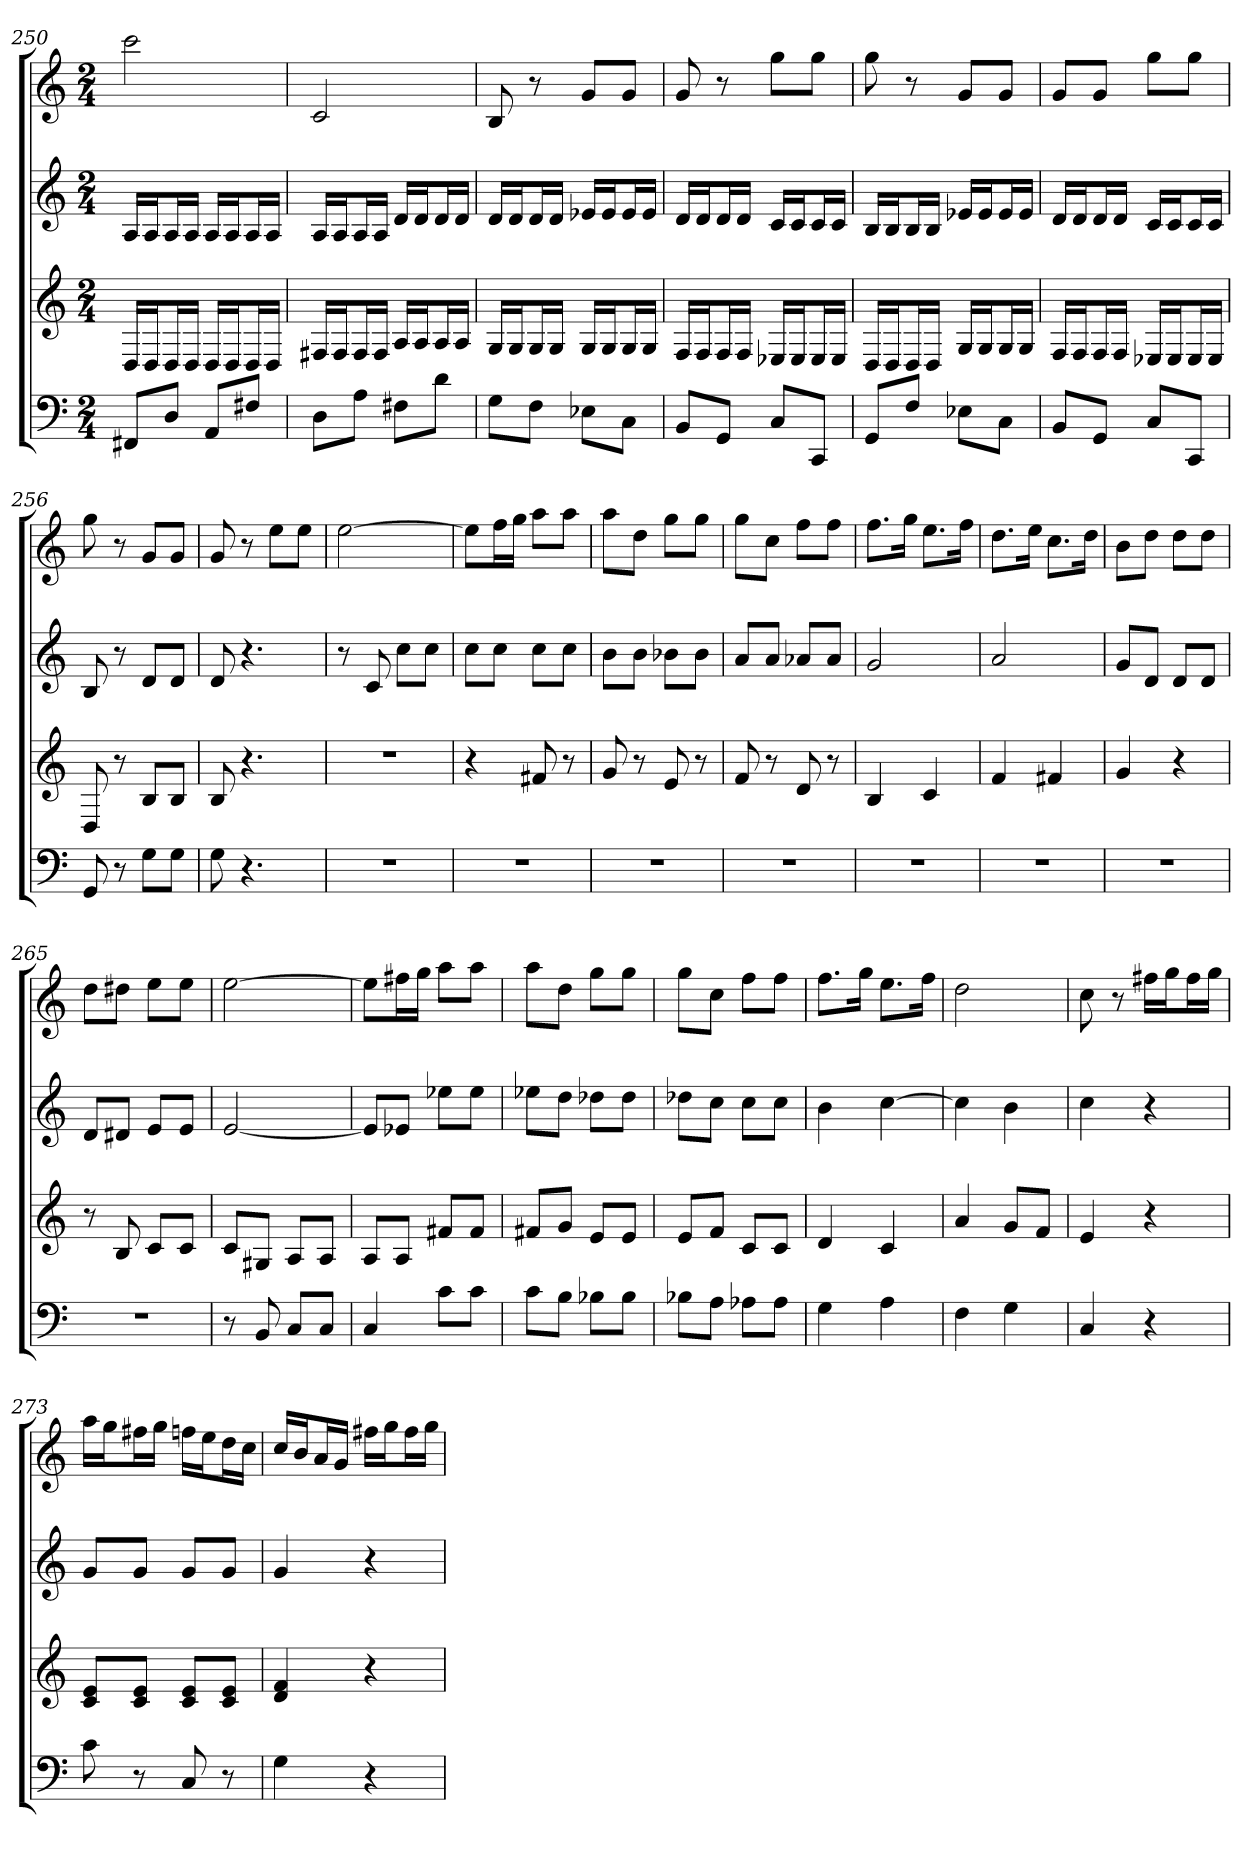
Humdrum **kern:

**kern	**kern	**kern	**kern
*part4	*part3	*part2	*part1
*staff4	*staff3	*staff2	*staff1
*k[]	*k[]	*k[]	*k[]
*C:	*C:	*C:	*C:
*M2/4	*M2/4	*M2/4	*M2/4
=250	=250	=250	=250
8FF#XL	16DLL	16ALL	2ccc
.	16DJ	16AJ	.
8DJ	16DL	16AL	.
.	16DJJ	16AJJ	.
8AAL	16DLL	16ALL	.
.	16DJ	16AJ	.
8F#XJ	16DL	16AL	.
.	16DJJ	16AJJ	.
=251	=251	=251	=251
8DL	16F#XLL	16ALL	2c
.	16F#J	16AJ	.
8AJ	16F#L	16AL	.
.	16F#JJ	16AJJ	.
8F#XL	16ALL	16dLL	.
.	16AJ	16dJ	.
8dJ	16AL	16dL	.
.	16AJJ	16dJJ	.
=252	=252	=252	=252
8GL	16GLL	16dLL	8B
.	16GJ	16dJ	.
8FJ	16GL	16dL	8r
.	16GJJ	16dJJ	.
8E-XL	16GLL	16e-XLL	8gL
.	16GJ	16e-J	.
8CJ	16GL	16e-L	8gJ
.	16GJJ	16e-JJ	.
=253	=253	=253	=253
8BBL	16FLL	16dLL	8g
.	16FJ	16dJ	.
8GGJ	16FL	16dL	8r
.	16FJJ	16dJJ	.
8CL	16E-XLL	16cLL	8ggL
.	16E-J	16cJ	.
8CCJ	16E-L	16cL	8ggJ
.	16E-JJ	16cJJ	.
=254	=254	=254	=254
8GGL	16DLL	16BLL	8gg
.	16DJ	16BJ	.
8FJ	16DL	16BL	8r
.	16DJJ	16BJJ	.
8E-XL	16GLL	16e-XLL	8gL
.	16GJ	16e-J	.
8CJ	16GL	16e-L	8gJ
.	16GJJ	16e-JJ	.
=255	=255	=255	=255
8BBL	16FLL	16dLL	8gL
.	16FJ	16dJ	.
8GGJ	16FL	16dL	8gJ
.	16FJJ	16dJJ	.
8CL	16E-XLL	16cLL	8ggL
.	16E-J	16cJ	.
8CCJ	16E-L	16cL	8ggJ
.	16E-JJ	16cJJ	.
=256	=256	=256	=256
8GG	8D	8B	8gg
8r	8r	8r	8r
8GL	8BL	8dL	8gL
8GJ	8BJ	8dJ	8gJ
=257	=257	=257	=257
8G	8B	8d	8g
4.r	4.r	4.r	8r
.	.	.	8eeL
.	.	.	8eeJ
=258	=258	=258	=258
2r	2r	8r	[2ee
.	.	8c	.
.	.	8ccL	.
.	.	8ccJ	.
=259	=259	=259	=259
2r	4r	8ccL	8eeL]
.	.	8ccJ	16ffL
.	.	.	16ggJJ
.	8f#X	8ccL	8aaL
.	8r	8ccJ	8aaJ
=260	=260	=260	=260
2r	8g	8bL	8aaL
.	8r	8bJ	8ddJ
.	8e	8b-XL	8ggL
.	8r	8b-J	8ggJ
=261	=261	=261	=261
2r	8f	8aL	8ggL
.	8r	8aJ	8ccJ
.	8d	8a-XL	8ffL
.	8r	8a-J	8ffJ
=262	=262	=262	=262
2r	4B	2g	8.ffL
.	.	.	16ggJk
.	4c	.	8.eeL
.	.	.	16ffJk
=263	=263	=263	=263
2r	4f	2a	8.ddL
.	.	.	16eeJk
.	4f#X	.	8.ccL
.	.	.	16ddJk
=264	=264	=264	=264
2r	4g	8gL	8bL
.	.	8dJ	8ddJ
.	4r	8dL	8ddL
.	.	8dJ	8ddJ
=265	=265	=265	=265
2r	8r	8dL	8ddL
.	8B	8d#XJ	8dd#XJ
.	8cL	8eL	8eeL
.	8cJ	8eJ	8eeJ
=266	=266	=266	=266
8r	8cL	[2e	[2ee
8BB	8G#XJ	.	.
8CL	8AL	.	.
8CJ	8AJ	.	.
=267	=267	=267	=267
4C	8AL	8eL]	8eeL]
.	8AJ	8e-XJ	16ff#XL
.	.	.	16ggJJ
8cL	8f#XL	8ee-XL	8aaL
8cJ	8f#J	8ee-J	8aaJ
=268	=268	=268	=268
8cL	8f#XL	8ee-XL	8aaL
8BJ	8gJ	8ddJ	8ddJ
8B-XL	8eL	8dd-XL	8ggL
8B-J	8eJ	8dd-J	8ggJ
=269	=269	=269	=269
8B-XL	8eL	8dd-XL	8ggL
8AJ	8fJ	8ccJ	8ccJ
8A-XL	8cL	8ccL	8ffL
8A-J	8cJ	8ccJ	8ffJ
=270	=270	=270	=270
4G	4d	4b	8.ffL
.	.	.	16ggJk
4A	4c	[4cc	8.eeL
.	.	.	16ffJk
=271	=271	=271	=271
4F	4a	4cc]	2dd
4G	8gL	4b	.
.	8fJ	.	.
=272	=272	=272	=272
4C	4e	4cc	8cc
.	.	.	8r
4r	4r	4r	16ff#XLL
.	.	.	16ggJ
.	.	.	16ff#L
.	.	.	16ggJJ
=273	=273	=273	=273
8c	8c 8eL	8gL	16aaLL
.	.	.	16ggJ
8r	8c 8eJ	8gJ	16ff#XL
.	.	.	16ggJJ
8C	8c 8eL	8gL	16ffnLL
.	.	.	16eeJ
8r	8c 8eJ	8gJ	16ddL
.	.	.	16ccJJ
=274	=274	=274	=274
4G	4d 4f	4g	16ccLL
.	.	.	16bJ
.	.	.	16aL
.	.	.	16gJJ
4r	4r	4r	16ff#XLL
.	.	.	16ggJ
.	.	.	16ff#L
.	.	.	16ggJJ
=	=	=	=
*-	*-	*-	*-
